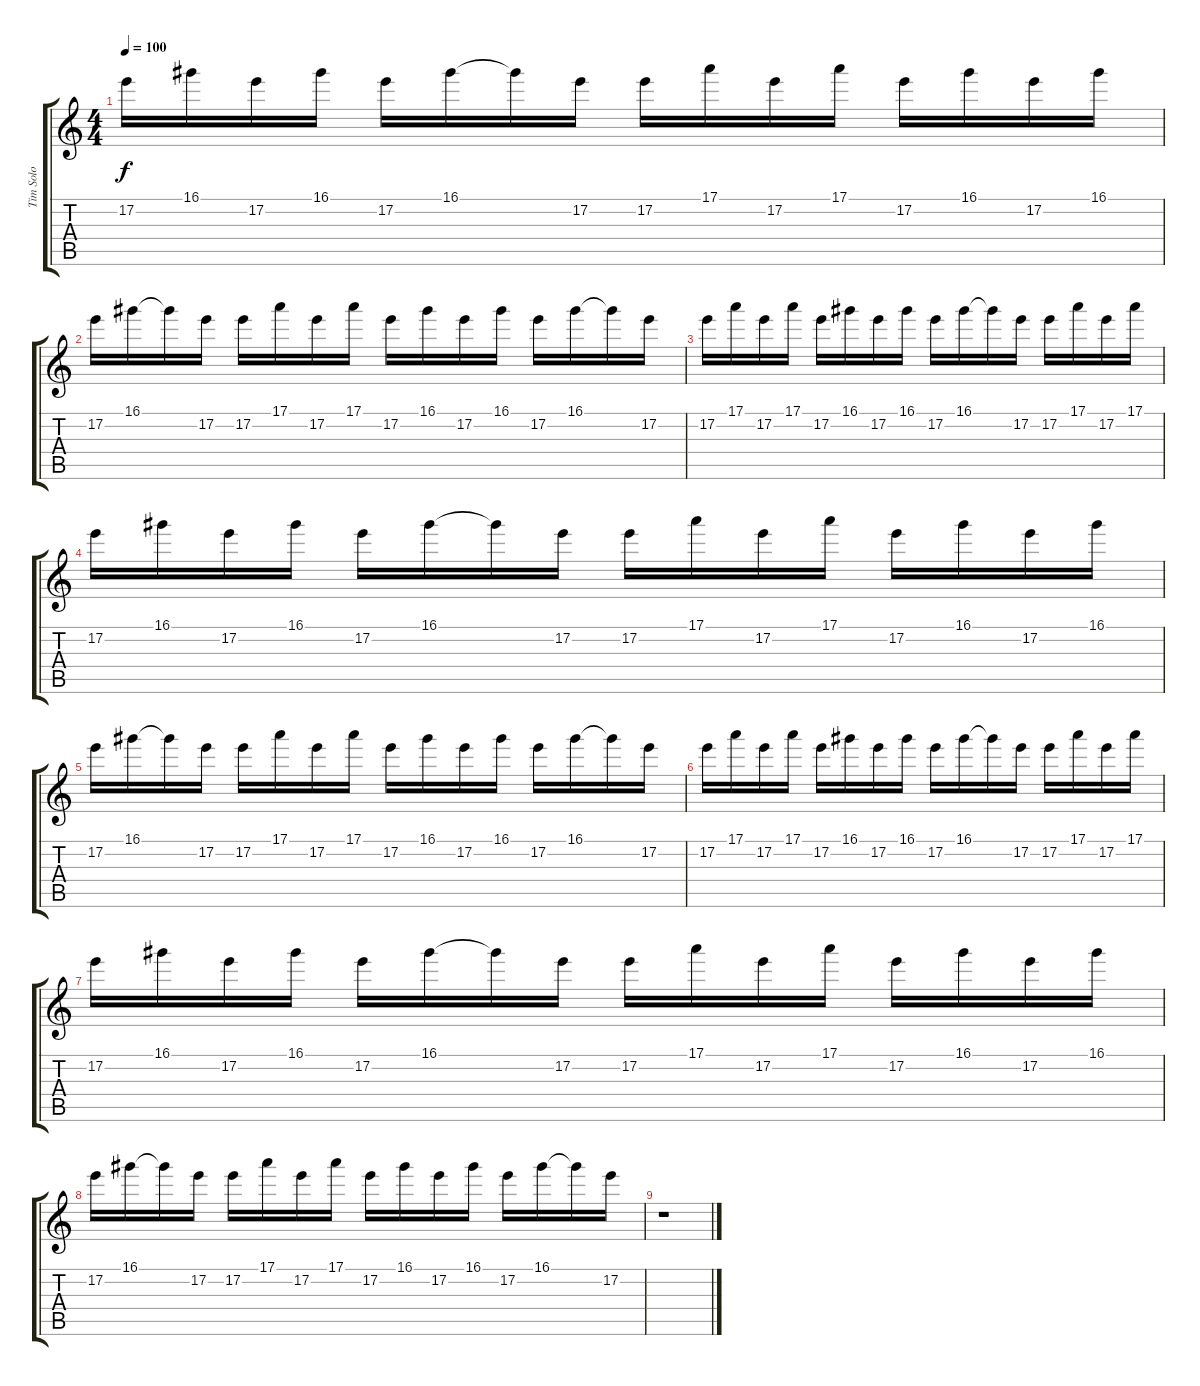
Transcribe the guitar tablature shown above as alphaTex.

\track ("Tim Solo" "Tim Solo") {instrument overdrivenguitar}
\staff {score tabs}
\tuning (E4 B3 G3 D3 A2 E2) {hide}
\ts (4 4)
\tempo 100
\clef g2
\ks c
17.2.16{dy f} 16.1.16 17.2.16 16.1.16 17.2.16 16.1.16 16.1{t}.16 17.2.16 17.2.16 17.1.16 17.2.16 17.1.16 17.2.16 16.1.16 17.2.16 16.1.16 |
17.2.16 16.1.16 16.1{t}.16 17.2.16 17.2.16 17.1.16 17.2.16 17.1.16 17.2.16 16.1.16 17.2.16 16.1.16 17.2.16 16.1.16 16.1{t}.16 17.2.16 |
17.2.16 17.1.16 17.2.16 17.1.16 17.2.16 16.1.16 17.2.16 16.1.16 17.2.16 16.1.16 16.1{t}.16 17.2.16 17.2.16 17.1.16 17.2.16 17.1.16 |
17.2.16 16.1.16 17.2.16 16.1.16 17.2.16 16.1.16 16.1{t}.16 17.2.16 17.2.16 17.1.16 17.2.16 17.1.16 17.2.16 16.1.16 17.2.16 16.1.16 |
17.2.16 16.1.16 16.1{t}.16 17.2.16 17.2.16 17.1.16 17.2.16 17.1.16 17.2.16 16.1.16 17.2.16 16.1.16 17.2.16 16.1.16 16.1{t}.16 17.2.16 |
17.2.16 17.1.16 17.2.16 17.1.16 17.2.16 16.1.16 17.2.16 16.1.16 17.2.16 16.1.16 16.1{t}.16 17.2.16 17.2.16 17.1.16 17.2.16 17.1.16 |
17.2.16 16.1.16 17.2.16 16.1.16 17.2.16 16.1.16 16.1{t}.16 17.2.16 17.2.16 17.1.16 17.2.16 17.1.16 17.2.16 16.1.16 17.2.16 16.1.16 |
17.2.16 16.1.16 16.1{t}.16 17.2.16 17.2.16 17.1.16 17.2.16 17.1.16 17.2.16 16.1.16 17.2.16 16.1.16 17.2.16 16.1.16 16.1{t}.16 17.2.16 |
r.1
